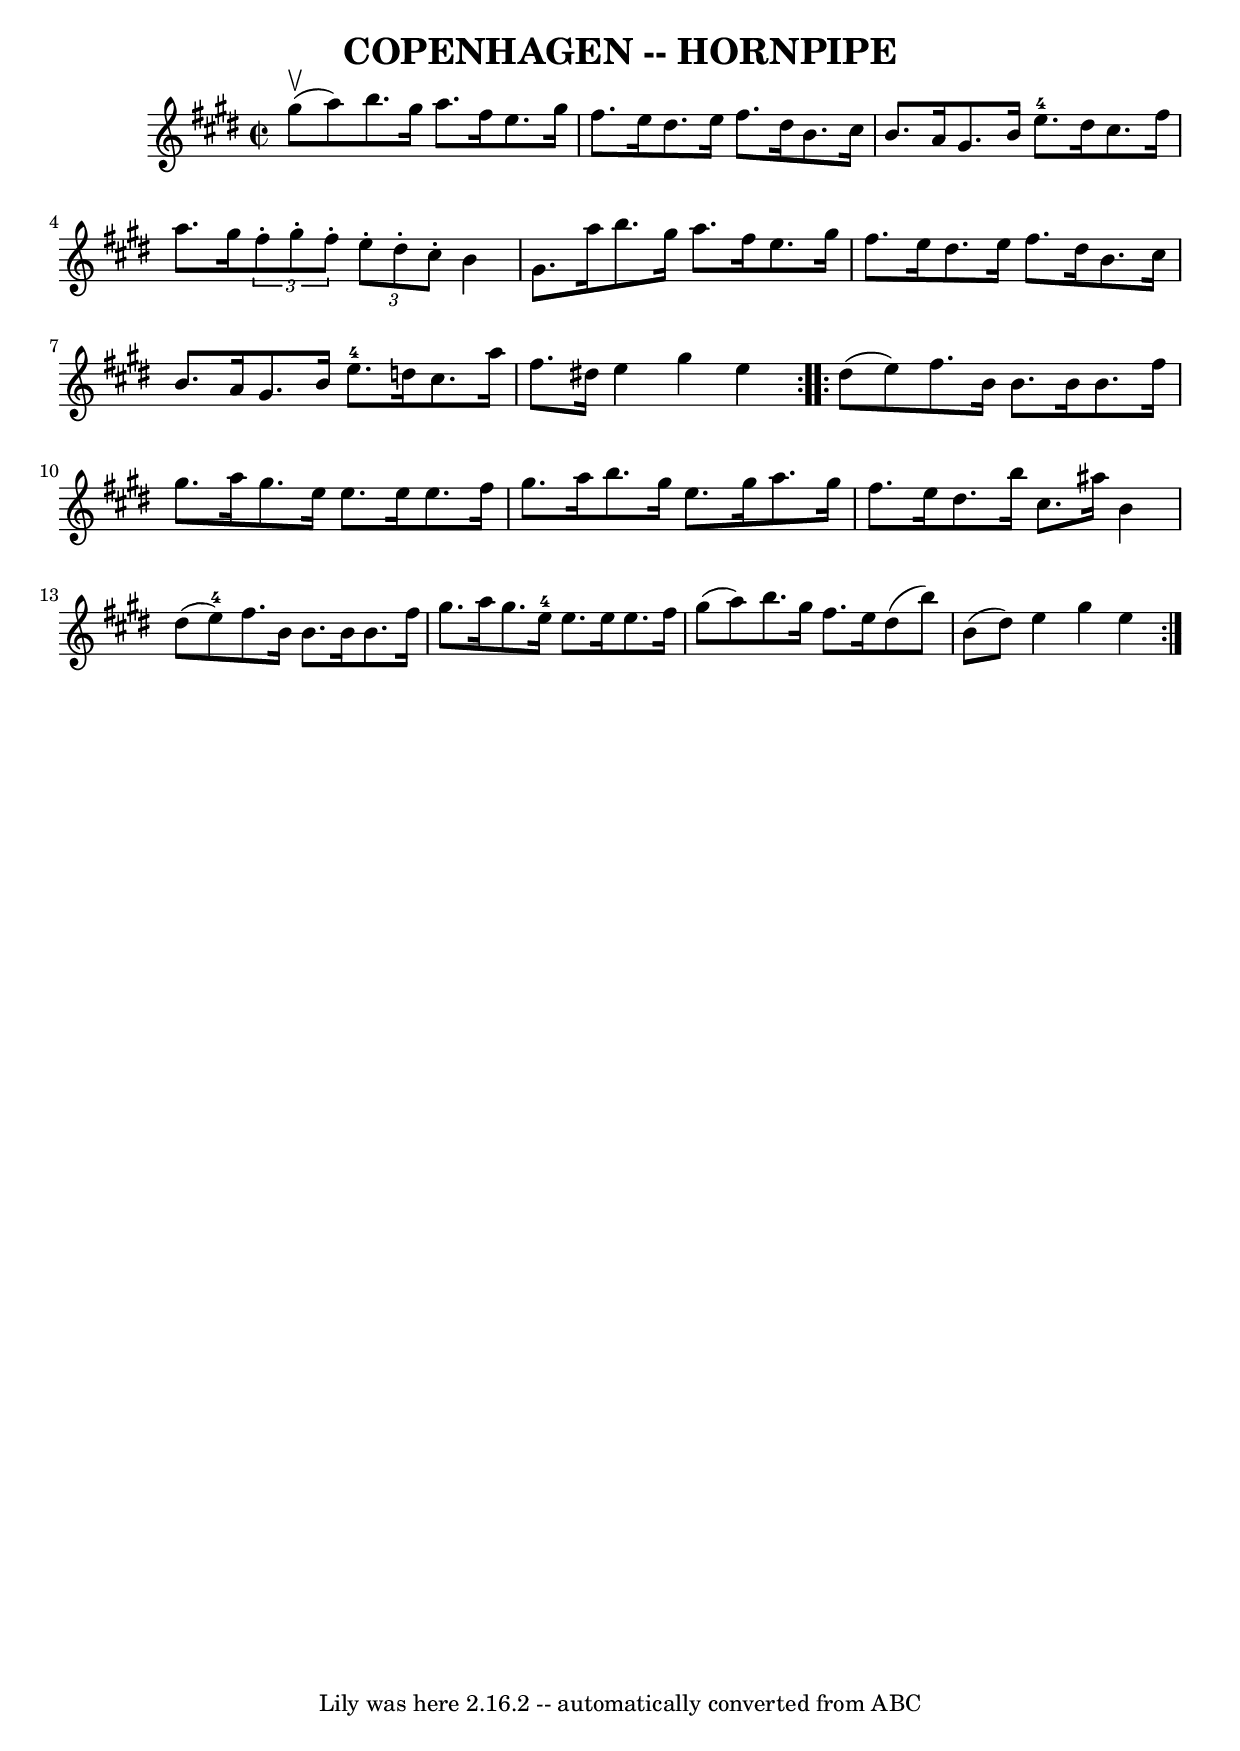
\version "2.16.2"
\include "Mammoth.ily"
\header {
  %% book = "Ryan's Mammoth Collection of Fiddle Tunes"
  crossRefNumber = "1"
  footnotes = "\\\\\\\\(Can be used as a Clog.)"
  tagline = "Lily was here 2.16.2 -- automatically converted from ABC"
  title = "COPENHAGEN -- HORNPIPE"

}
voicedefault =  {



  \repeat volta 2 {

    \override Staff.TimeSignature #'style = #'C
    \time 2/2 
    \key e \major
 gis''8 (^\upbow a''8)       |
    b''8.  
    gis''16 a''8. fis''16 e''8. gis''16 fis''8. e''16    
    |
    dis''8. e''16 fis''8. dis''16 b'8. cis''16 b'8.    
    a'16    |
    gis'8. b'16 e''8.-4 dis''16    |
    cis''8. 
    fis''16 a''8. gis''16    |
    \times 2/3 { fis''8 -. gis''8 
		 -. fis''8 -. 
	       }   \times 2/3 { e''8 -. dis''8 -. cis''8 -. 
			      } b'4    
    gis'8. a''16    |
    |
    b''8. gis''16 a''8. fis''16 
    e''8. gis''16 fis''8. e''16    |
    dis''8. e''16    
    fis''8. dis''16 b'8. cis''16 b'8. a'16    |
    gis'8.    
    b'16 e''8.-4 d''16 cis''8. a''16 fis''8. dis''!16    
    |
    e''4 gis''4 e''4    
  }     
  \repeat volta 2 {
    dis''8 (e''8  
    -)       |
    fis''8. b'16 b'8. b'16 b'8. fis''16    
    gis''8. a''16    |
    gis''8. e''16 e''8. e''16 e''8.    
    fis''16 gis''8. a''16    |
    b''8. gis''16 e''8. gis''16  
    a''8. gis''16 fis''8. e''16    |
    dis''8. b''16    
    cis''8. ais''16 b'4 dis''8 (e''8-4)   |
    |
    
    fis''8. b'16 b'8. b'16 b'8. fis''16 gis''8. a''16    
    |
    gis''8. e''16-4 e''8. e''16 e''8. fis''16 gis''8 
    (a''8)   |
    b''8. gis''16 fis''8. e''16 dis''8 (
    b''8) b'8 (dis''8)   |
    e''4 gis''4 e''4    
  }   

}

\score{
  <<

    \context Staff="default"
    {
      \voicedefault 
      
    }

  >>
  \layout {
    
  }
  \midi {
  }

}
